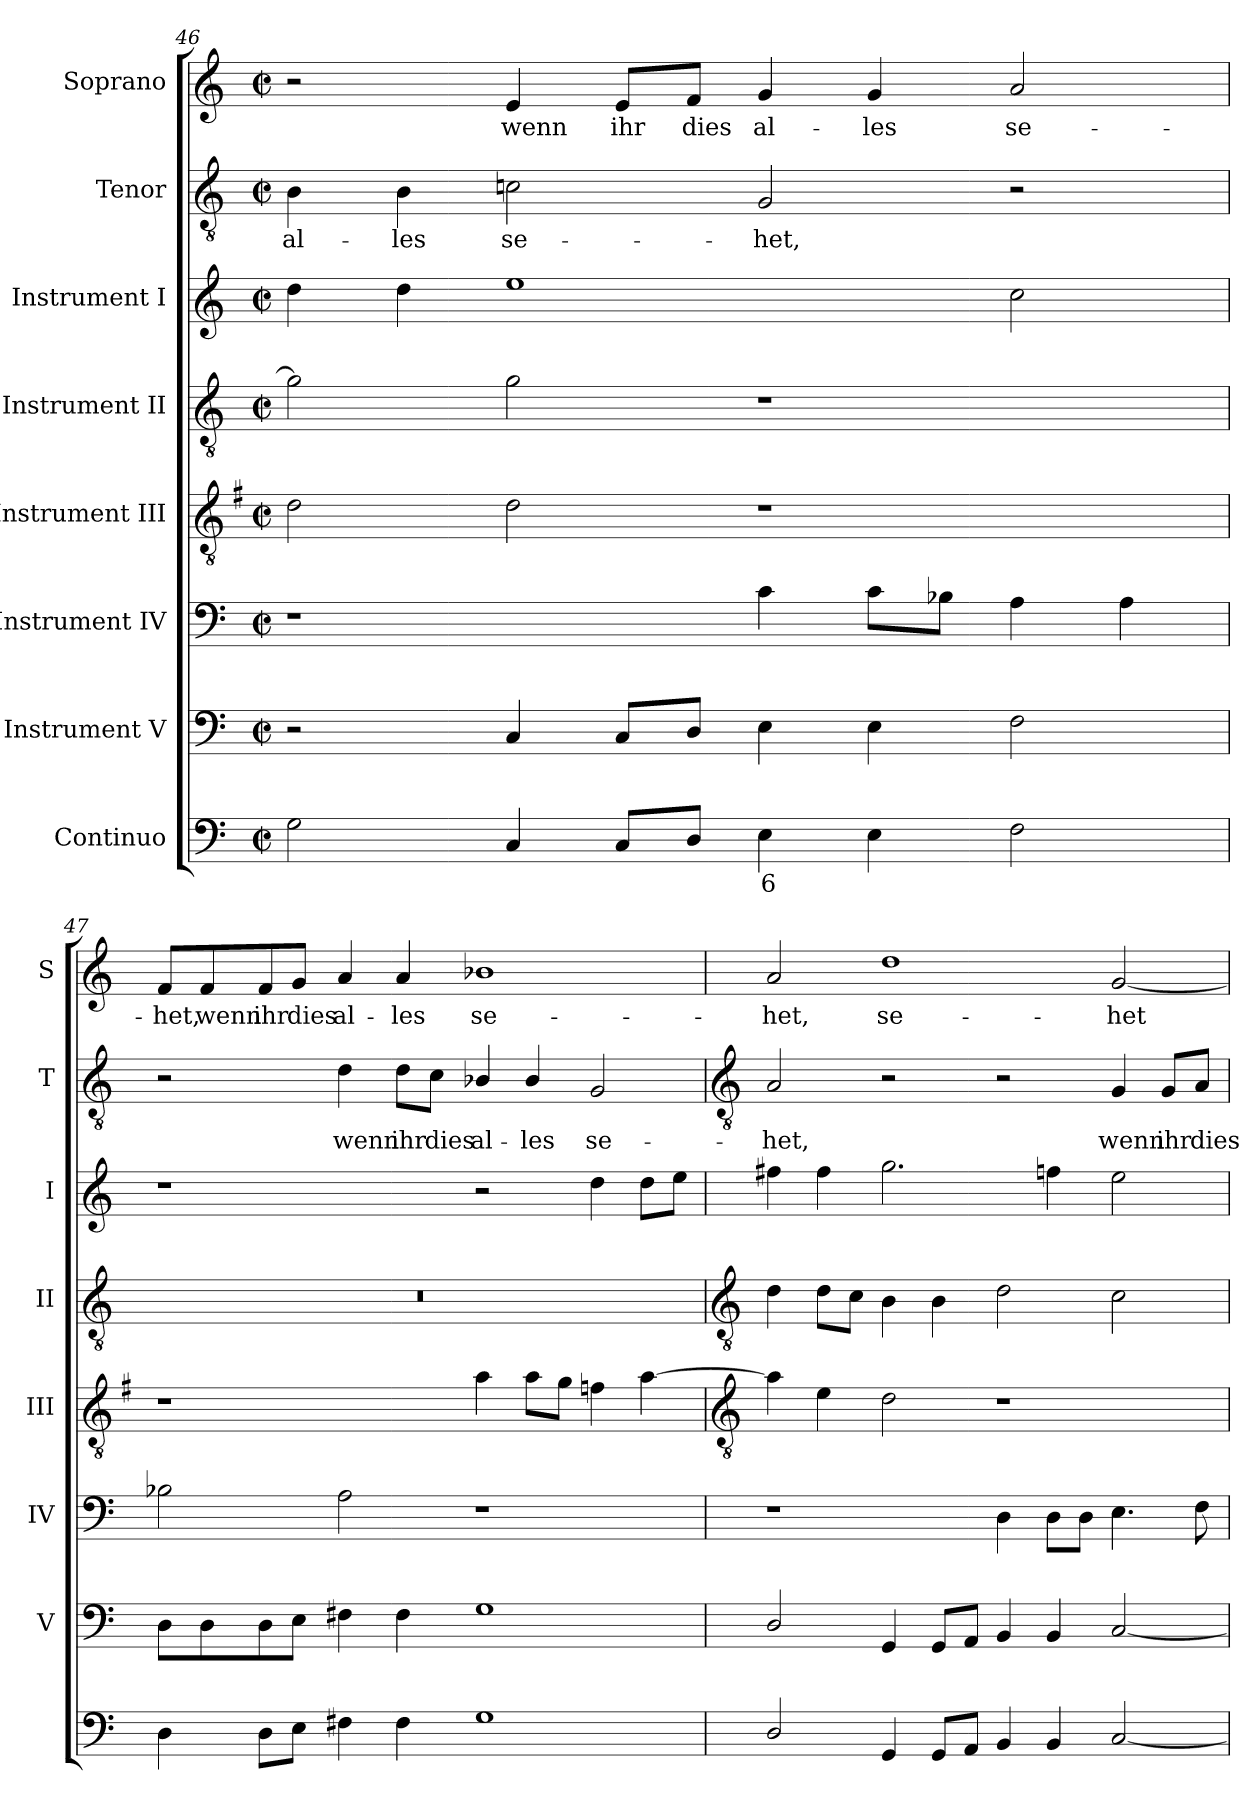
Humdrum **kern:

**kern	**text	**kern	**kern	**kern	**kern	**kern	**kern	**text	**kern	**text
*part8	*part8	*part7	*part6	*part5	*part4	*part3	*part2	*part2	*part1	*part1
*staff8	*staff8	*staff7	*staff6	*staff5	*staff4	*staff3	*staff2	*staff2	*staff1	*staff1
*I"Continuo	*	*I"Instrument V	*I"Instrument IV	*I"Instrument III	*I"Instrument II	*I"Instrument I	*I"Tenor	*	*I"Soprano	*
*	*	*I'V	*I'IV	*I'III	*I'II	*I'I	*I'T	*	*I'S	*
*clefF4	*	*clefF4	*clefF4	*clefGv2	*clefGv2	*clefG2	*clefGv2	*	*clefG2	*
*	*	*	*	*ITrd4c7	*	*	*	*	*	*
*k[]	*	*k[]	*k[]	*k[]	*k[]	*k[]	*k[]	*	*k[]	*
*C:	*	*C:	*C:	*C:	*C:	*C:	*C:	*	*C:	*
*M4/2	*	*M4/2	*M4/2	*M4/2	*M4/2	*M4/2	*M4/2	*	*M4/2	*
*met(c|)	*	*met(c|)	*met(c|)	*met(c|)	*met(c|)	*met(c|)	*met(c|)	*	*met(c|)	*
=46	=46	=46	=46	=46	=46	=46	=46	=46	=46	=46
!	!	!	!	!	!	!	!	!LO:LY:b	!	!
2G	.	2r	1r	2G	2g]	4dd	4B	al-	2r	.
!	!	!	!	!	!	!	!	!LO:LY:b	!	!
.	.	.	.	.	.	4dd	4B	-les	.	.
!	!	!	!	!	!	!	!	!LO:LY:b	!	!LO:LY:b
4C	.	4C	.	2G	2g	1ee	2cn	se-	4e	wenn
!	!	!	!	!	!	!	!	!	!	!LO:LY:b
8CL	.	8CL	.	.	.	.	.	.	8e/L	ihr
!	!	!	!	!	!	!	!	!	!	!LO:LY:b
8DJ	.	8DJ	.	.	.	.	.	.	8f/J	dies
!	!LO:LY:b	!	!	!	!	!	!	!LO:LY:b	!	!LO:LY:b
4E	6	4E	4c	1r	1r	.	2G	-het,	4g	al-
!	!	!	!	!	!	!	!	!	!	!LO:LY:b
4E	.	4E	8cL	.	.	.	.	.	4g	-les
.	.	.	8B-XJ	.	.	.	.	.	.	.
!	!	!	!	!	!	!	!	!	!	!LO:LY:b
2F	.	2F	4A	.	.	2cc	2r	.	2a	se-
.	.	.	4A	.	.	.	.	.	.	.
=47	=47	=47	=47	=47	=47	=47	=47	=47	=47	=47
!	!	!	!	!	!	!	!	!	!	!LO:LY:b
4D	.	8DL	2B-X	1r	0r	1r	2r	.	8f/L	-het,
!	!	!	!	!	!	!	!	!	!	!LO:LY:b
.	.	8D	.	.	.	.	.	.	8f/	wenn
!	!	!	!	!	!	!	!	!	!	!LO:LY:b
8DL	.	8D	.	.	.	.	.	.	8f/	ihr
!	!	!	!	!	!	!	!	!	!	!LO:LY:b
8EJ	.	8EJ	.	.	.	.	.	.	8g/J	dies
!	!	!	!	!	!	!	!	!LO:LY:b	!	!LO:LY:b
4F#X	.	4F#X	2A	.	.	.	4d	wenn	4a	al-
!	!	!	!	!	!	!	!	!LO:LY:b	!	!LO:LY:b
4F#	.	4F#	.	.	.	.	8d\L	ihr	4a	-les
!	!	!	!	!	!	!	!	!LO:LY:b	!	!
.	.	.	.	.	.	.	8c\J	dies	.	.
!	!	!	!	!	!	!	!	!LO:LY:b	!	!LO:LY:b
1G	.	1G	1r	4d	.	2r	4B-X/	al-	1b-X	se-
!	!	!	!	!	!	!	!	!LO:LY:b	!	!
.	.	.	.	8dL	.	.	4B-/	-les	.	.
.	.	.	.	8cJ	.	.	.	.	.	.
!	!	!	!	!	!	!	!	!LO:LY:b	!	!
.	.	.	.	4B-X	.	4dd	2G	se-	.	.
.	.	.	.	[4d	.	8ddL	.	.	.	.
.	.	.	.	.	.	8eeJ	.	.	.	.
!!LO:LB:g=z
=48	=48	=48	=48	=48	=48	=48	=48	=48	=48	=48
*	*	*	*	*clefGv2	*clefGv2	*	*clefGv2	*	*	*
!	!	!	!	!	!	!	!	!LO:LY:b	!	!LO:LY:b
2D/	.	2D/	1r	4d]	4d	4ff#X	2A	-het,	2a	-het,
.	.	.	.	4A	8dL	4ff#	.	.	.	.
.	.	.	.	.	8cJ	.	.	.	.	.
!	!	!	!	!	!	!	!	!	!	!LO:LY:b
4GG	.	4GG	.	2G	4B	2.gg	2r	.	1dd	se-
8GGL	.	8GGL	.	.	4B	.	.	.	.	.
8AAJ	.	8AAJ	.	.	.	.	.	.	.	.
4BB	.	4BB	4D	1r	2d	.	2r	.	.	.
4BB	.	4BB	8DL	.	.	4ffn	.	.	.	.
.	.	.	8DJ	.	.	.	.	.	.	.
!	!	!	!	!	!	!	!	!LO:LY:b	!	!LO:LY:b
[2C	.	[2C	4.E	.	2c	2ee	4G	wenn	[2g	-het
!	!	!	!	!	!	!	!	!LO:LY:b	!	!
.	.	.	.	.	.	.	8G/L	ihr	.	.
!	!	!	!	!	!	!	!	!LO:LY:b	!	!
.	.	.	8F	.	.	.	8A/J	dies	.	.
=	=	=	=	=	=	=	=	=	=	=
*-	*-	*-	*-	*-	*-	*-	*-	*-	*-	*-
